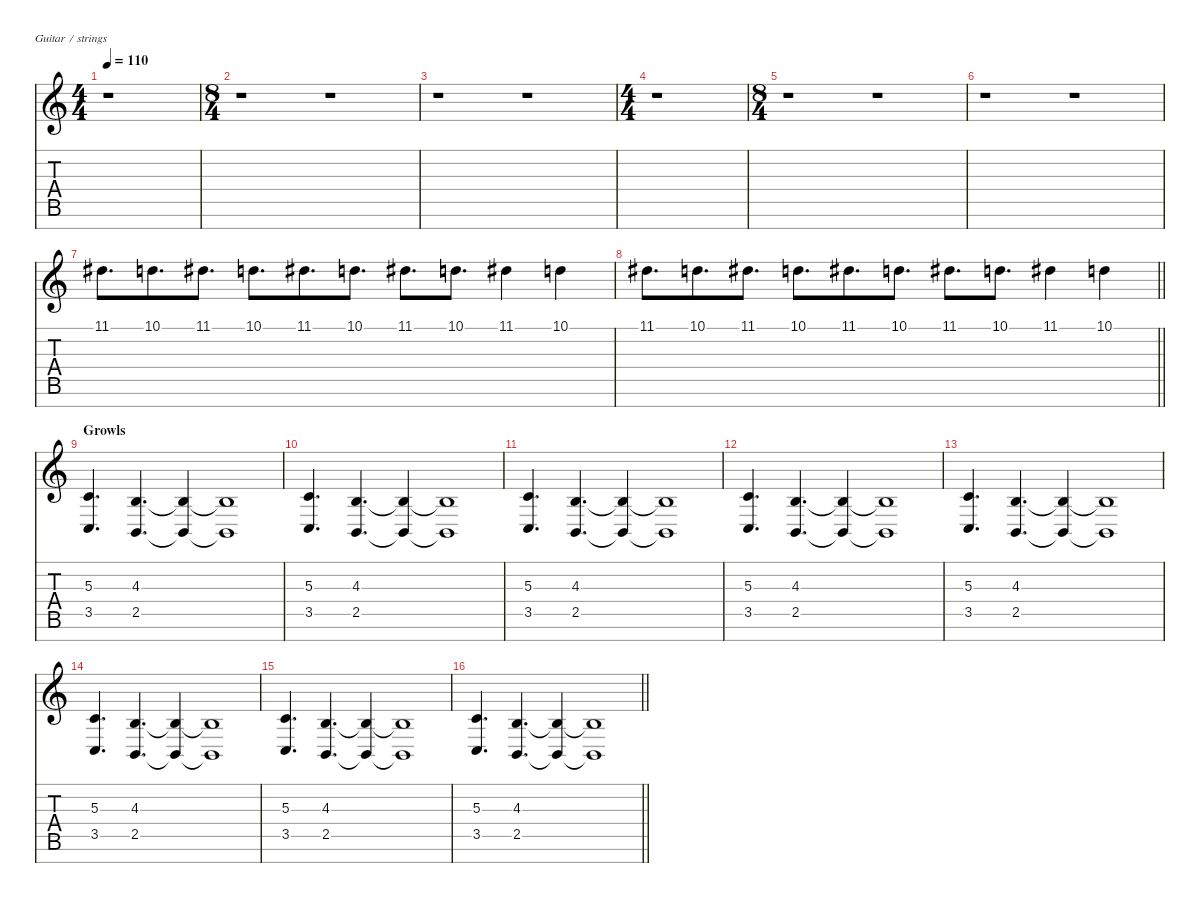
\defaultSystemsLayout 4
\hideDynamics
\bracketExtendMode nobrackets
\singleTrackTrackNamePolicy hidden
\multiTrackTrackNamePolicy hidden
\firstSystemTrackNameMode fullname
\firstSystemTrackNameOrientation horizontal
\otherSystemsTrackNameOrientation horizontal
\track ("Keyboards/Others" "vln.") {instrument stringensemble1}
\staff {score tabs}
\tuning (E4 B3 G3 D3 A2 E2 B1)
\ts (4 4)
\beaming (8 4 4 4 4)
\tempo 110
\clef g2
\ks c
r.1{dy f beam Down} |
\ts (8 4)
\beaming (8 4 4 4 4)
r.1{beam Down} r.1{beam Down} |
r.1{beam Down} r.1{beam Down} |
\ts (4 4)
\beaming (8 4 4 4 4)
r.1{beam Down} |
\ts (8 4)
\beaming (8 4 4 4 4)
r.1{beam Down} r.1{beam Down} |
r.1{beam Down} r.1{beam Down} |
11.1{acc #}.8{d instrument stringensemble1 beam Down} 10.1.8{d beam Down} 11.1{acc #}.8{d beam Down} 10.1.8{d beam Down} 11.1{acc #}.8{d beam Down} 10.1.8{d beam Down} 11.1{acc #}.8{d beam Down} 10.1.8{d beam Down} 11.1{acc #}.4{beam Down} 10.1.4{beam Down} |
\barLineRight lightlight
11.1{acc #}.8{d beam Down} 10.1.8{d beam Down} 11.1{acc #}.8{d beam Down} 10.1.8{d beam Down} 11.1{acc #}.8{d beam Down} 10.1.8{d beam Down} 11.1{acc #}.8{d beam Down} 10.1.8{d beam Down} 11.1{acc #}.4{beam Down} 10.1.4{beam Down} |
\section ("" "Growls")
(5.3 3.5).4{d instrument stringensemble1 beam Up} (4.3 2.5).4{d beam Up} (4.3{t} 2.5{t}).4{beam Up} (4.3{t} 2.5{t}).1{beam Up} |
(5.3 3.5).4{d beam Up} (4.3 2.5).4{d beam Up} (4.3{t} 2.5{t}).4{beam Up} (4.3{t} 2.5{t}).1{beam Up} |
(5.3 3.5).4{d beam Up} (4.3 2.5).4{d beam Up} (4.3{t} 2.5{t}).4{beam Up} (4.3{t} 2.5{t}).1{beam Up} |
(5.3 3.5).4{d beam Up} (4.3 2.5).4{d beam Up} (4.3{t} 2.5{t}).4{beam Up} (4.3{t} 2.5{t}).1{beam Up} |
(5.3 3.5).4{d beam Up} (4.3 2.5).4{d beam Up} (4.3{t} 2.5{t}).4{beam Up} (4.3{t} 2.5{t}).1{beam Up} |
(5.3 3.5).4{d beam Up} (4.3 2.5).4{d beam Up} (4.3{t} 2.5{t}).4{beam Up} (4.3{t} 2.5{t}).1{beam Up} |
(5.3 3.5).4{d beam Up} (4.3 2.5).4{d beam Up} (4.3{t} 2.5{t}).4{beam Up} (4.3{t} 2.5{t}).1{beam Up} |
\barLineRight lightlight
(5.3 3.5).4{d beam Up} (4.3 2.5).4{d beam Up} (4.3{t} 2.5{t}).4{beam Up} (4.3{t} 2.5{t}).1{beam Up}
